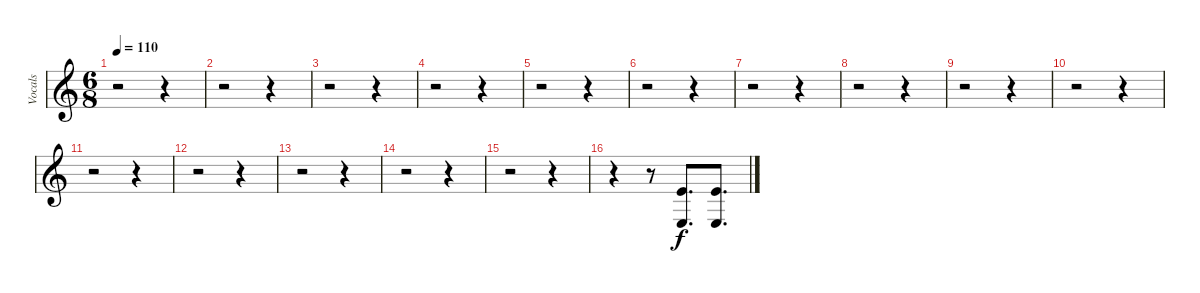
\track ("Vocals" "Vocals") {instrument lead6voice}
\staff {score}
\tuning (E4 B3 G3 D3 A2 E2 B1) {hide}
\ts (6 8)
\tempo 110
\clef g2
\ks c
r.2{dy f} r.4 |
r.2 r.4 |
r.2 r.4 |
r.2 r.4 |
r.2 r.4 |
r.2 r.4 |
r.2 r.4 |
r.2 r.4 |
r.2 r.4 |
r.2 r.4 |
r.2 r.4 |
r.2 r.4 |
r.2 r.4 |
r.2 r.4 |
r.2 r.4 |
r.4 r.8 (5.2 2.4).8{d} (5.2 2.4).8{d}
